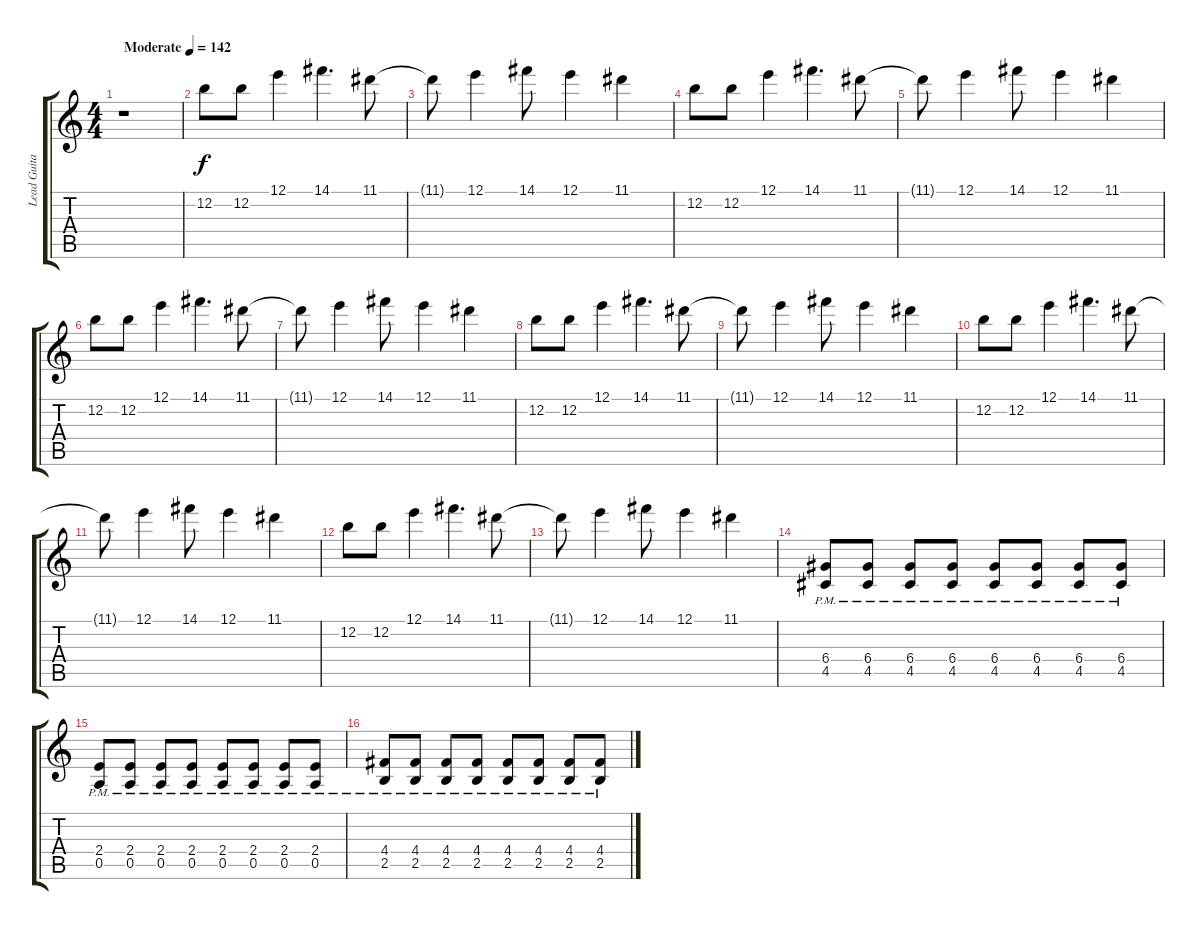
\track ("Lead Guitar" "Lead Guita") {instrument overdrivenguitar}
\staff {score tabs}
\tuning (E4 B3 G3 D3 A2 E2) {hide}
\ts (4 4)
\tempo (142 "Moderate")
\clef g2
\ks c
r.1{dy f instrument overdrivenguitar} |
12.2.8 12.2.8 12.1.4 14.1.4{d} 11.1.8 |
11.1{t}.8 12.1.4 14.1.8 12.1.4 11.1.4 |
12.2.8 12.2.8 12.1.4 14.1.4{d} 11.1.8 |
11.1{t}.8 12.1.4 14.1.8 12.1.4 11.1.4 |
12.2.8 12.2.8 12.1.4 14.1.4{d} 11.1.8 |
11.1{t}.8 12.1.4 14.1.8 12.1.4 11.1.4 |
12.2.8 12.2.8 12.1.4 14.1.4{d} 11.1.8 |
11.1{t}.8 12.1.4 14.1.8 12.1.4 11.1.4 |
12.2.8 12.2.8 12.1.4 14.1.4{d} 11.1.8 |
11.1{t}.8 12.1.4 14.1.8 12.1.4 11.1.4 |
12.2.8 12.2.8 12.1.4 14.1.4{d} 11.1.8 |
11.1{t}.8 12.1.4 14.1.8 12.1.4 11.1.4 |
(6.4{pm} 4.5{pm}).8 (6.4{pm} 4.5{pm}).8 (6.4{pm} 4.5{pm}).8 (6.4{pm} 4.5{pm}).8 (6.4{pm} 4.5{pm}).8 (6.4{pm} 4.5{pm}).8 (6.4{pm} 4.5{pm}).8 (6.4 4.5{pm}).8 |
(2.4 0.5{pm}).8 (2.4 0.5{pm}).8 (2.4 0.5{pm}).8 (2.4 0.5{pm}).8 (2.4 0.5{pm}).8 (2.4 0.5{pm}).8 (2.4 0.5{pm}).8 (2.4 0.5{pm}).8 |
(4.4{pm} 2.5{pm}).8 (4.4{pm} 2.5{pm}).8 (4.4{pm} 2.5{pm}).8 (4.4{pm} 2.5{pm}).8 (4.4{pm} 2.5{pm}).8 (4.4{pm} 2.5{pm}).8 (4.4{pm} 2.5{pm}).8 (4.4{pm} 2.5{pm}).8
